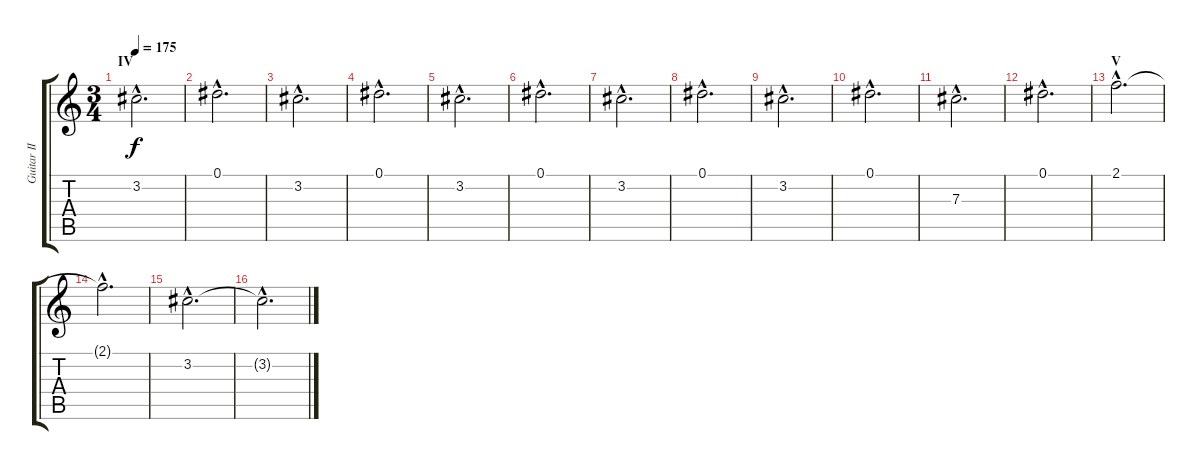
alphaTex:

\track ("Guitar II" "Guitar II") {instrument overdrivenguitar}
\staff {score tabs}
\tuning (Eb4 Bb3 Gb3 Db3 Ab2 Db2) {hide}
\ts (3 4)
\section ("" "IV")
\tempo 175
\clef g2
\ks c
3.2{hac}.2{d dy f} |
0.1{hac}.2{d} |
3.2{hac}.2{d} |
0.1{hac}.2{d} |
3.2{hac}.2{d} |
0.1{hac}.2{d} |
3.2{hac}.2{d} |
0.1{hac}.2{d} |
3.2{hac}.2{d} |
0.1{hac}.2{d} |
7.3{hac}.2{d} |
0.1{hac}.2{d} |
\section ("" "V")
2.1{hac}.2{d} |
2.1{hac t}.2{d} |
3.2{hac}.2{d} |
3.2{hac t}.2{d}
